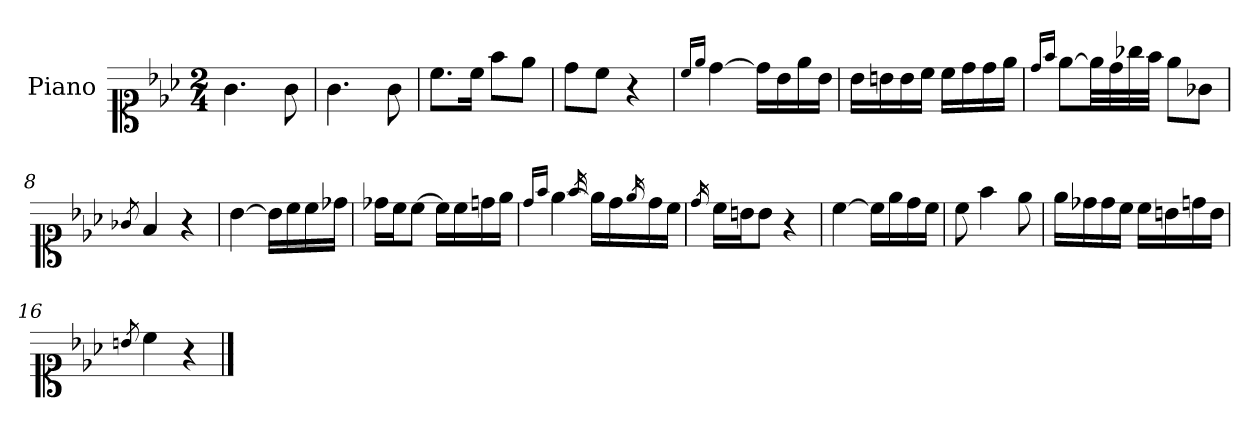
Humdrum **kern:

**kern
*part1
*staff1
*I"Piano
*I'Pno.
*clefC1
*k[b-e-a-]
*M2/4
=1
4.g\
8g\
=2
4.g\
8g\
=3
8.cc\L
16cc\Jk
8ff\L
8ee-\J
=4
8dd\L
8cc\J
4r
=5
16qcc/LL
16qee-/JJ
[4dd\
16dd\LL]
16b-\
16ee-\
16b-\JJ
=6
16b-\LL
16bn\
16b\
16cc\JJ
16cc\LL
16dd\
16dd\
16ee-\JJ
!!LO:LB:g=z
=7
16qdd/LL
16qff/JJ
[8ee-\L
32ee-\LL]
32dd\
32gg-X\
32ff\JJJ
8ee-\L
8g-X\J
=8
8qg-X/
4f/
4r
=9
[4b-\
16b-\LL]
16cc\
16cc\
16dd-X\JJ
=10
16dd-X\LL
16cc\J
[8cc\J
16cc\LL]
16cc\
16ddn\
16ee-\JJ
=11
16qdd/LL
16qff/JJ
[4ee-\
16qff/
16ee-\LL]
16dd\
16qee-/
16dd\
16cc\JJ
!!LO:LB:g=z
=12
16qdd/
16cc\LL
16bn\J
8b\J
4r
=13
[4cc\
16cc\LL]
16ee-\
16dd\
16cc\JJ
=14
8cc\
4ff\
8ee-\
=15
16ee-\LL
16dd-X\
16dd-\
16cc\JJ
16cc\LL
16bn\
16ddn\
16b\JJ
=16
8qbn/
4cc\
4r
==
*-
